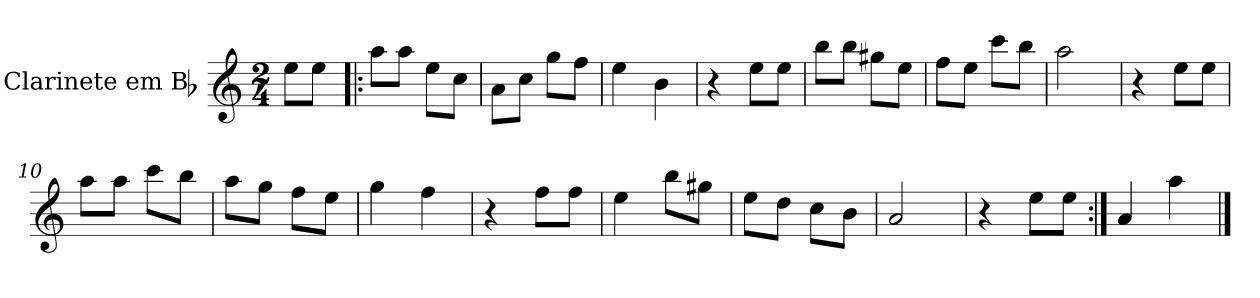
**kern
*part1
*staff1
*I"Clarinete em Bb
*I'Cl. em Bb
*clefG2
*ITrd1c2
*k[b-e-]
*M2/4
*MM70
=1
8dd\L
8dd\J
=2!|:
8gg\L
8gg\J
8dd\L
8b-\J
=3
8g\L
8b-\J
8ff\L
8ee-\J
=4
4dd\
4a\
=5
4r
8dd\L
8dd\J
=6
8aa\L
8aa\J
8ff#X\L
8dd\J
=7
8ee-\L
8dd\J
8bb-\L
8aa\J
=8
2gg\
=9
4r
8dd\L
8dd\J
!!LO:LB:g=z
=10
8gg\L
8gg\J
8bb-\L
8aa\J
=11
8gg\L
8ff\J
8ee-\L
8dd\J
=12
4ff\
4ee-\
=13
4r
8ee-\L
8ee-\J
=14
4dd\
8aa\L
8ff#X\J
=15
8dd\L
8cc\J
8b-\L
8a\J
=16
2g/
=17
4r
8dd\L
8dd\J
=18:|!
4g/
4gg\
==
*-
